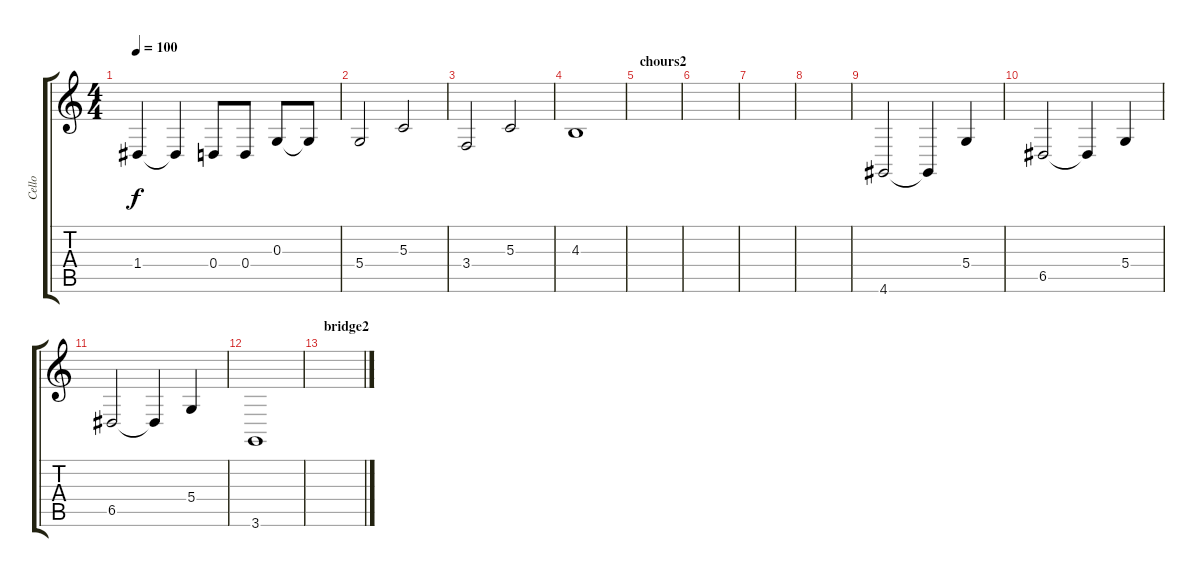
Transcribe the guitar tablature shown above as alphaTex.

\track ("Cello" "Cello") {instrument cello}
\staff {score tabs}
\tuning (E4 B3 G3 D3 A2 E2) {hide}
\ts (4 4)
\tempo 100
\clef g2
\ks c
1.4.4{dy f} 1.4{t}.4 0.4.8 0.4.8 0.3.8 0.3{t}.8 |
5.4.2 5.3.2 |
3.4.2 5.3.2 |
4.3.1 |
\section ("" "chours2")
|
|
|
|
4.6.2 4.6{t}.4 5.4.4 |
6.5.2 6.5{t}.4 5.4.4 |
6.5.2 6.5{t}.4 5.4.4 |
3.6.1 |
\section ("" "bridge2")
